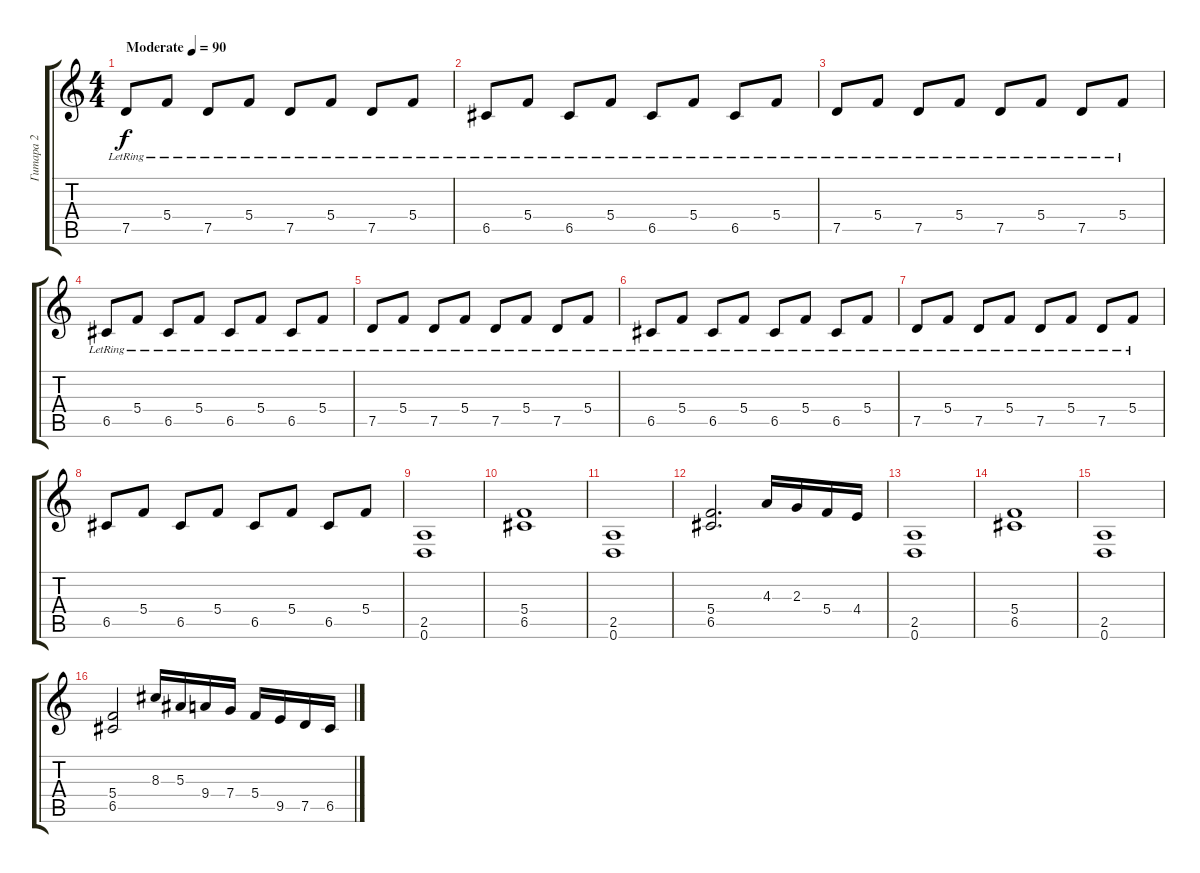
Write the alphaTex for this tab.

\track ("Гитара 2" "Гитара 2") {instrument overdrivenguitar}
\staff {score tabs}
\tuning (D4 A3 F3 C3 G2 D2) {hide}
\ts (4 4)
\tempo (90 "Moderate")
\clef g2
\ks c
7.5{lr}.8{dy f instrument electricguitarclean} 5.4{lr}.8 7.5{lr}.8 5.4{lr}.8 7.5{lr}.8 5.4{lr}.8 7.5{lr}.8 5.4{lr}.8 |
6.5{lr}.8 5.4{lr}.8 6.5{lr}.8 5.4{lr}.8 6.5{lr}.8 5.4{lr}.8 6.5{lr}.8 5.4{lr}.8 |
7.5{lr}.8 5.4{lr}.8 7.5{lr}.8 5.4{lr}.8 7.5{lr}.8 5.4{lr}.8 7.5{lr}.8 5.4{lr}.8 |
6.5{lr}.8 5.4{lr}.8 6.5{lr}.8 5.4{lr}.8 6.5{lr}.8 5.4{lr}.8 6.5{lr}.8 5.4{lr}.8 |
7.5{lr}.8 5.4{lr}.8 7.5{lr}.8 5.4{lr}.8 7.5{lr}.8 5.4{lr}.8 7.5{lr}.8 5.4{lr}.8 |
6.5{lr}.8 5.4{lr}.8 6.5{lr}.8 5.4{lr}.8 6.5{lr}.8 5.4{lr}.8 6.5{lr}.8 5.4{lr}.8 |
7.5{lr}.8 5.4{lr}.8 7.5{lr}.8 5.4{lr}.8 7.5{lr}.8 5.4{lr}.8 7.5{lr}.8 5.4{lr}.8 |
6.5.8 5.4.8 6.5.8 5.4.8 6.5.8 5.4.8 6.5.8 5.4.8 |
(2.5 0.6).1{instrument overdrivenguitar} |
(5.4 6.5).1 |
(2.5 0.6).1 |
(5.4 6.5).2{d} 4.3.16 2.3.16 5.4.16 4.4.16 |
(2.5 0.6).1 |
(5.4 6.5).1 |
(2.5 0.6).1 |
(5.4 6.5).2 8.3.16 5.3.16 9.4.16 7.4.16 5.4.16 9.5.16 7.5.16 6.5.16
